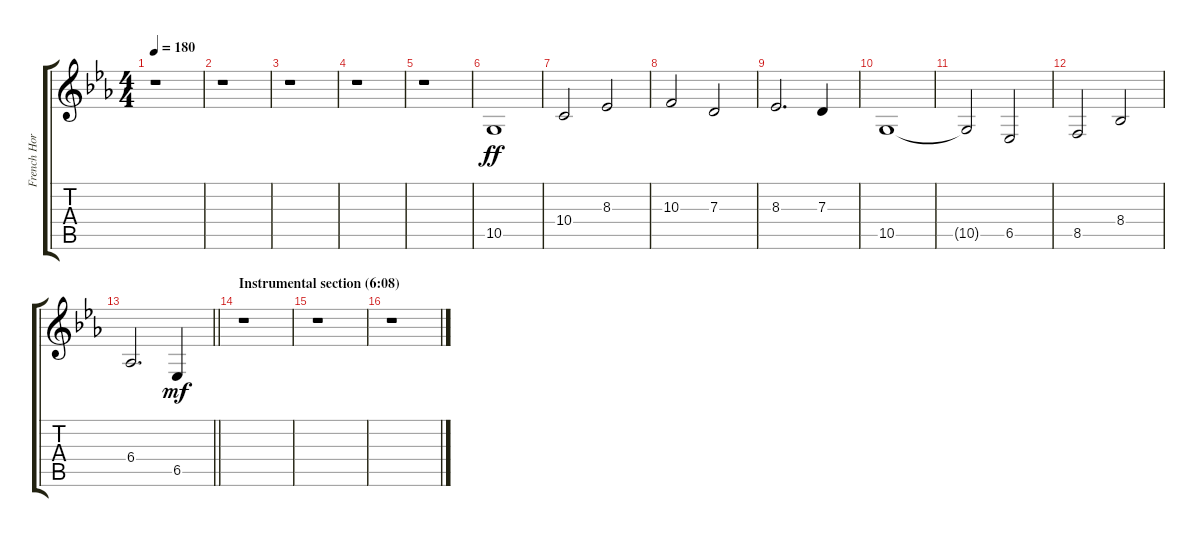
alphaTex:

\track ("French Horn" "French Hor") {instrument frenchhorn}
\staff {score tabs}
\tuning (E4 B3 G3 D3 A2 E2) {hide}
\ts (4 4)
\tempo 180
\clef g2
\ks cminor
r.1{dy mf} |
r.1 |
r.1 |
r.1 |
r.1 |
10.5.1{dy ff} |
10.4.2 8.3.2 |
10.3.2 7.3.2 |
8.3.2{d} 7.3.4 |
10.5.1 |
10.5{t}.2 6.5.2 |
8.5.2 8.4.2 |
\barLineRight lightlight
6.4.2{d} 6.5.4{dy mf} |
\section ("" "Instrumental section (6:08)")
r.1 |
r.1 |
r.1
